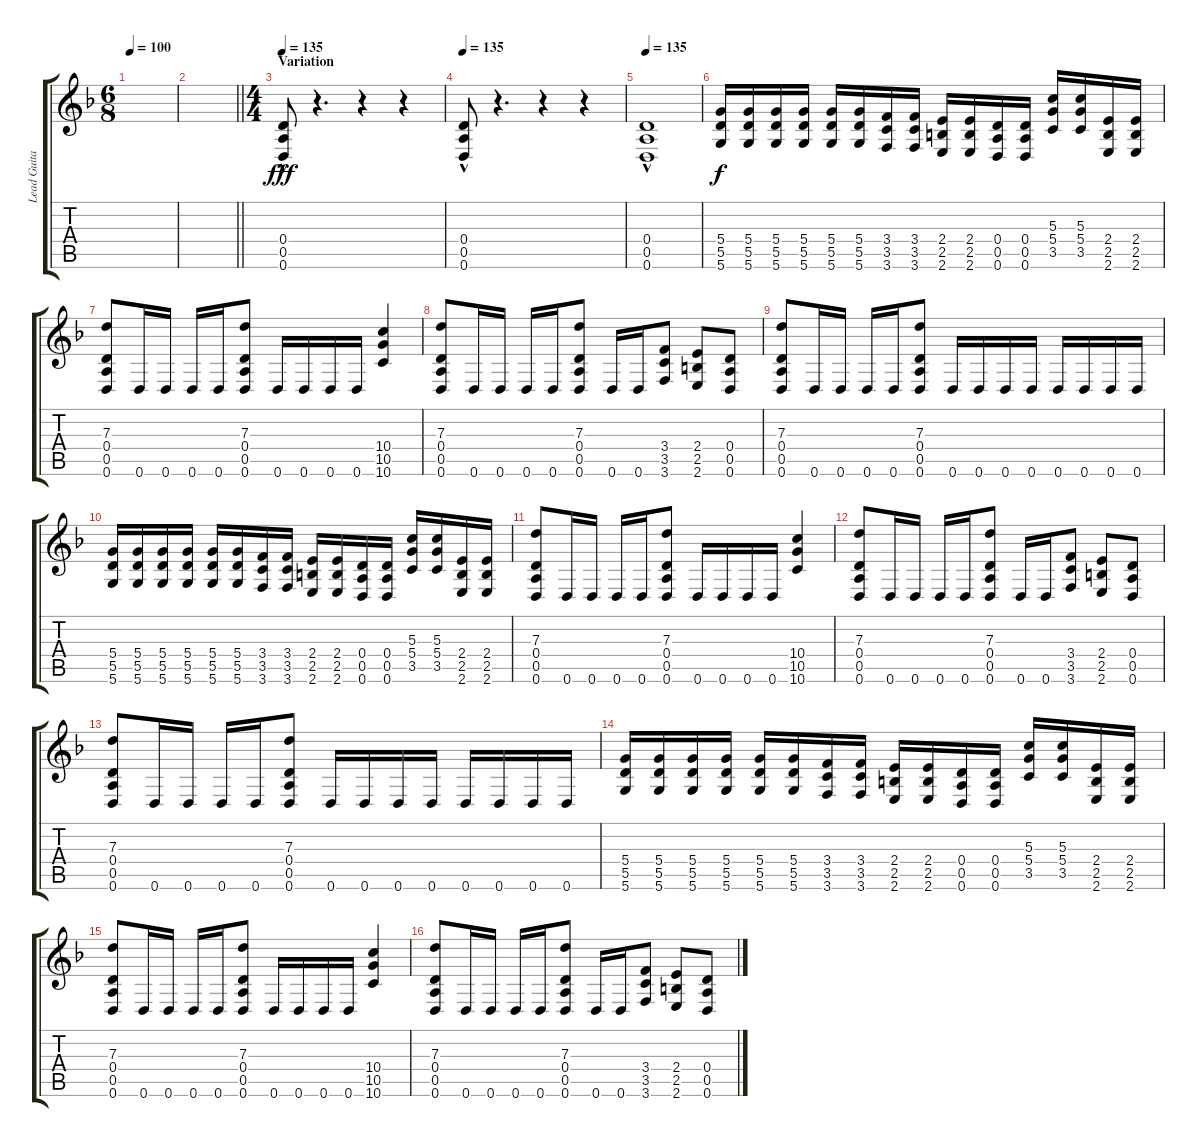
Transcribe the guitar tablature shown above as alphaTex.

\track ("Lead Guitar" "Lead Guita") {instrument distortionguitar}
\staff {score tabs}
\tuning (E4 B3 G3 D3 A2 D2) {hide}
\ts (6 8)
\tempo 100
\clef g2
\ks dminor
|
\barLineRight lightlight
|
\ts (4 4)
\section ("" "Variation")
\tempo 140
\tempo 135
(0.4{hac} 0.5{hac} 0.6{hac}).8{dy fff} r.4{d} r.4 r.4 |
\tempo 135
(0.4{hac} 0.5{hac} 0.6{hac}).8 r.4{d} r.4 r.4 |
\tempo 135
(0.4{hac} 0.5{hac} 0.6{hac}).1 |
(5.4 5.5 5.6).16{dy f} (5.4 5.5 5.6).16 (5.4 5.5 5.6).16 (5.4 5.5 5.6).16 (5.4 5.5 5.6).16 (5.4 5.5 5.6).16 (3.4 3.5 3.6).16 (3.4 3.5 3.6).16 (2.4 2.5 2.6).16 (2.4 2.5 2.6).16 (0.4 0.5 0.6).16 (0.4 0.5 0.6).16 (5.3 5.4 3.5).16 (5.3 5.4 3.5).16 (2.4 2.5 2.6).16 (2.4 2.5 2.6).16 |
(7.3 0.4 0.5 0.6).8 0.6.16 0.6.16 0.6.16 0.6.16 (7.3 0.4 0.5 0.6).8 0.6.16 0.6.16 0.6.16 0.6.16 (10.4 10.5 10.6).4 |
(7.3 0.4 0.5 0.6).8 0.6.16 0.6.16 0.6.16 0.6.16 (7.3 0.4 0.5 0.6).8 0.6.16 0.6.16 (3.4 3.5 3.6).8 (2.4 2.5 2.6).8 (0.4 0.5 0.6).8 |
(7.3 0.4 0.5 0.6).8 0.6.16 0.6.16 0.6.16 0.6.16 (7.3 0.4 0.5 0.6).8 0.6.16 0.6.16 0.6.16 0.6.16 0.6.16 0.6.16 0.6.16 0.6.16 |
(5.4 5.5 5.6).16 (5.4 5.5 5.6).16 (5.4 5.5 5.6).16 (5.4 5.5 5.6).16 (5.4 5.5 5.6).16 (5.4 5.5 5.6).16 (3.4 3.5 3.6).16 (3.4 3.5 3.6).16 (2.4 2.5 2.6).16 (2.4 2.5 2.6).16 (0.4 0.5 0.6).16 (0.4 0.5 0.6).16 (5.3 5.4 3.5).16 (5.3 5.4 3.5).16 (2.4 2.5 2.6).16 (2.4 2.5 2.6).16 |
(7.3 0.4 0.5 0.6).8 0.6.16 0.6.16 0.6.16 0.6.16 (7.3 0.4 0.5 0.6).8 0.6.16 0.6.16 0.6.16 0.6.16 (10.4 10.5 10.6).4 |
(7.3 0.4 0.5 0.6).8 0.6.16 0.6.16 0.6.16 0.6.16 (7.3 0.4 0.5 0.6).8 0.6.16 0.6.16 (3.4 3.5 3.6).8 (2.4 2.5 2.6).8 (0.4 0.5 0.6).8 |
(7.3 0.4 0.5 0.6).8 0.6.16 0.6.16 0.6.16 0.6.16 (7.3 0.4 0.5 0.6).8 0.6.16 0.6.16 0.6.16 0.6.16 0.6.16 0.6.16 0.6.16 0.6.16 |
(5.4 5.5 5.6).16 (5.4 5.5 5.6).16 (5.4 5.5 5.6).16 (5.4 5.5 5.6).16 (5.4 5.5 5.6).16 (5.4 5.5 5.6).16 (3.4 3.5 3.6).16 (3.4 3.5 3.6).16 (2.4 2.5 2.6).16 (2.4 2.5 2.6).16 (0.4 0.5 0.6).16 (0.4 0.5 0.6).16 (5.3 5.4 3.5).16 (5.3 5.4 3.5).16 (2.4 2.5 2.6).16 (2.4 2.5 2.6).16 |
(7.3 0.4 0.5 0.6).8 0.6.16 0.6.16 0.6.16 0.6.16 (7.3 0.4 0.5 0.6).8 0.6.16 0.6.16 0.6.16 0.6.16 (10.4 10.5 10.6).4 |
(7.3 0.4 0.5 0.6).8 0.6.16 0.6.16 0.6.16 0.6.16 (7.3 0.4 0.5 0.6).8 0.6.16 0.6.16 (3.4 3.5 3.6).8 (2.4 2.5 2.6).8 (0.4 0.5 0.6).8
